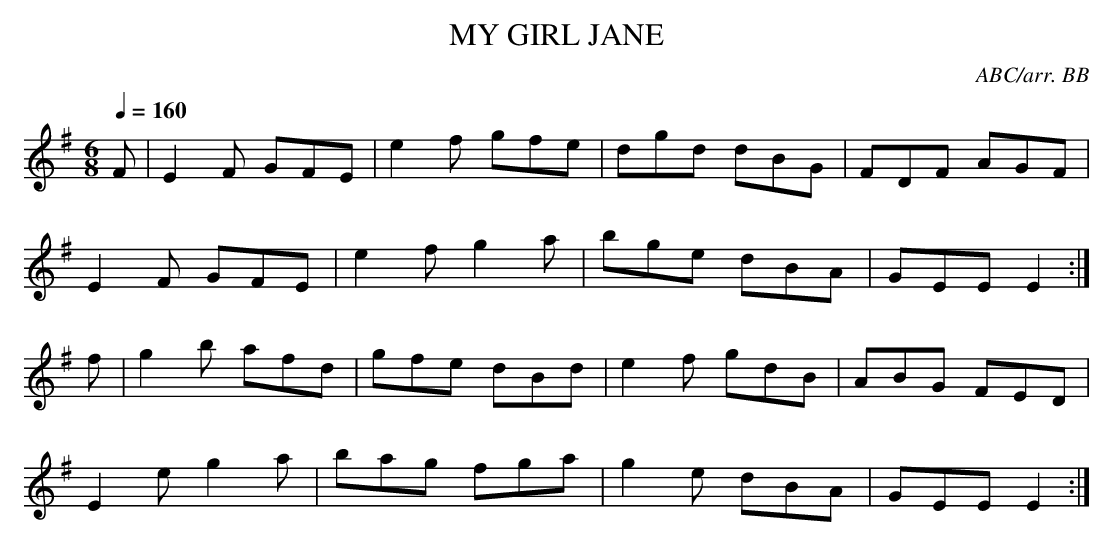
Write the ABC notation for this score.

X:1
T:MY GIRL JANE
Q:1/4=160
C:ABC/arr. BB
M:6/8
L:1/8
K:Em
F|E2F GFE|e2f gfe|dgd dBG|FDF AGF|
E2F GFE|e2f g2a|bge dBA|GEE E2:|
f|g2b afd|gfe dBd|e2f gdB|ABG FED|
E2e g2a|bag fga|g2e dBA|GEE E2:|
